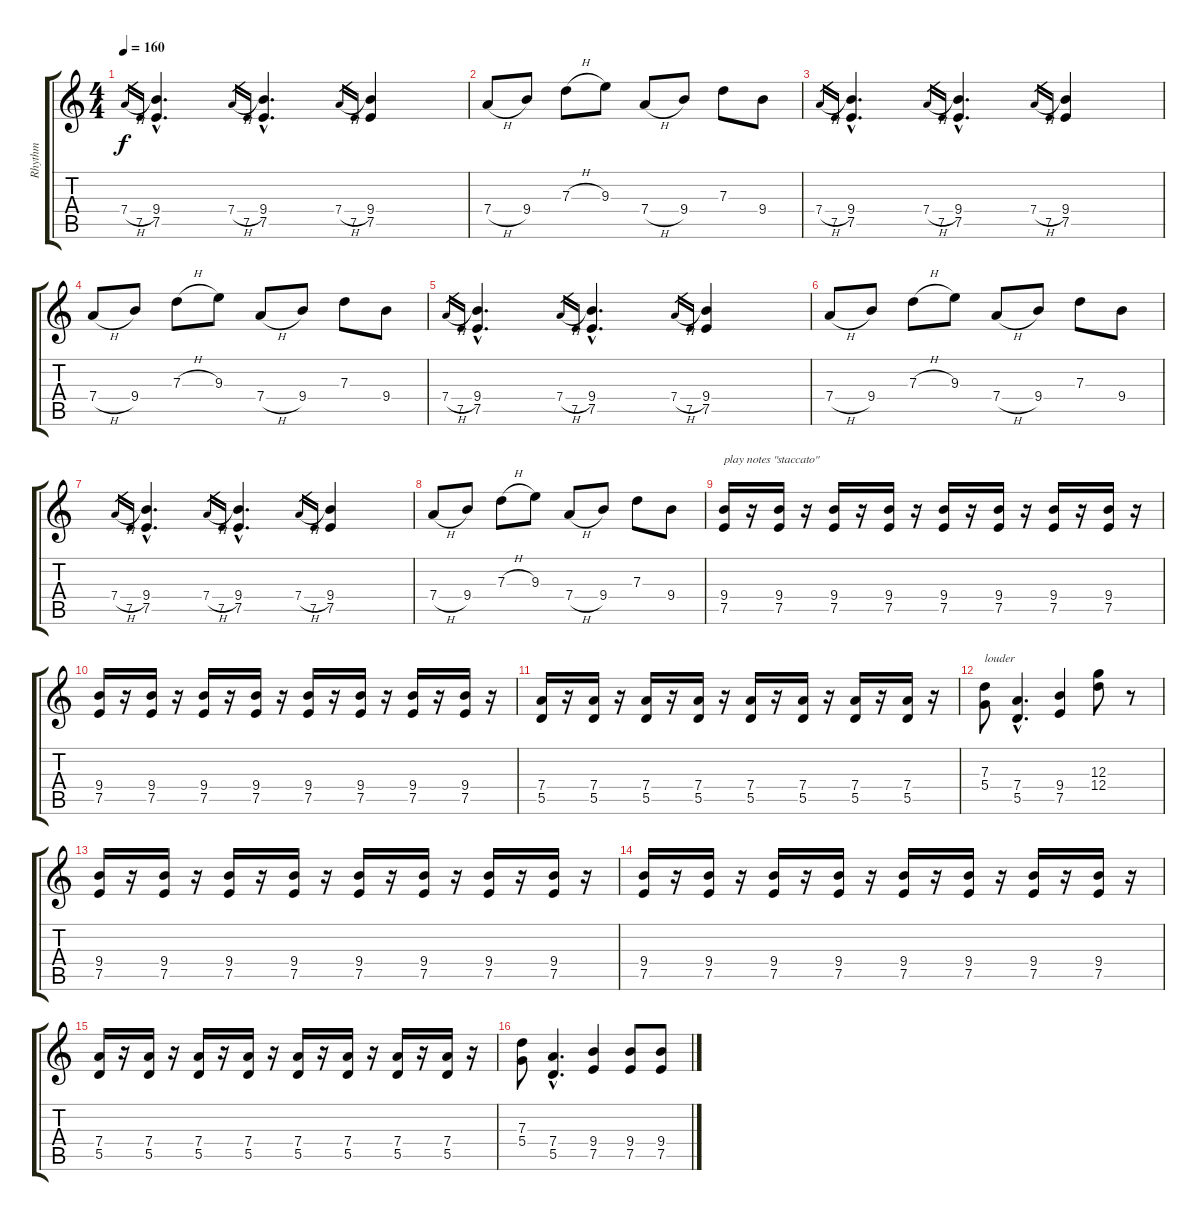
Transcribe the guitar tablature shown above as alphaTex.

\track ("Rhythm" "Rhythm") {instrument distortionguitar}
\staff {score tabs}
\tuning (E4 B3 G3 D3 A2 E2) {hide}
\ts (4 4)
\tempo 160
\clef g2
\ks c
7.4{h}.16{gr dy f instrument distortionguitar} 7.5.16{gr} (9.4{hac} 7.5{hac}).4{d} 7.4{h}.16{gr} 7.5.16{gr} (9.4{hac} 7.5{hac}).4{d} 7.4{h}.16{gr} 7.5.16{gr} (9.4 7.5).4 |
7.4{h}.8 9.4.8 7.3{h}.8 9.3.8 7.4{h}.8 9.4.8 7.3.8 9.4.8 |
7.4{h}.16{gr} 7.5.16{gr} (9.4{hac} 7.5{hac}).4{d} 7.4{h}.16{gr} 7.5.16{gr} (9.4{hac} 7.5{hac}).4{d} 7.4{h}.16{gr} 7.5.16{gr} (9.4 7.5).4 |
7.4{h}.8 9.4.8 7.3{h}.8 9.3.8 7.4{h}.8 9.4.8 7.3.8 9.4.8 |
7.4{h}.16{gr} 7.5.16{gr} (9.4{hac} 7.5{hac}).4{d} 7.4{h}.16{gr} 7.5.16{gr} (9.4{hac} 7.5{hac}).4{d} 7.4{h}.16{gr} 7.5.16{gr} (9.4 7.5).4 |
7.4{h}.8 9.4.8 7.3{h}.8 9.3.8 7.4{h}.8 9.4.8 7.3.8 9.4.8 |
7.4{h}.16{gr} 7.5.16{gr} (9.4{hac} 7.5{hac}).4{d} 7.4{h}.16{gr} 7.5.16{gr} (9.4{hac} 7.5{hac}).4{d} 7.4{h}.16{gr} 7.5.16{gr} (9.4 7.5).4 |
7.4{h}.8 9.4.8 7.3{h}.8 9.3.8 7.4{h}.8 9.4.8 7.3.8 9.4.8 |
(9.4 7.5).16{txt "play notes \"staccato\"" volume 10} r.16 (9.4 7.5).16 r.16 (9.4 7.5).16 r.16 (9.4 7.5).16 r.16 (9.4 7.5).16 r.16 (9.4 7.5).16 r.16 (9.4 7.5).16 r.16 (9.4 7.5).16 r.16 |
(9.4 7.5).16 r.16 (9.4 7.5).16 r.16 (9.4 7.5).16 r.16 (9.4 7.5).16 r.16 (9.4 7.5).16 r.16 (9.4 7.5).16 r.16 (9.4 7.5).16 r.16 (9.4 7.5).16 r.16 |
(7.4 5.5).16 r.16 (7.4 5.5).16 r.16 (7.4 5.5).16 r.16 (7.4 5.5).16 r.16 (7.4 5.5).16 r.16 (7.4 5.5).16 r.16 (7.4 5.5).16 r.16 (7.4 5.5).16 r.16 |
(7.3 5.4).8{txt "louder" volume 13} (7.4{hac} 5.5{hac}).4{d} (9.4 7.5).4 (12.3 12.4).8 r.8 |
(9.4 7.5).16{volume 10} r.16 (9.4 7.5).16 r.16 (9.4 7.5).16 r.16 (9.4 7.5).16 r.16 (9.4 7.5).16 r.16 (9.4 7.5).16 r.16 (9.4 7.5).16 r.16 (9.4 7.5).16 r.16 |
(9.4 7.5).16 r.16 (9.4 7.5).16 r.16 (9.4 7.5).16 r.16 (9.4 7.5).16 r.16 (9.4 7.5).16 r.16 (9.4 7.5).16 r.16 (9.4 7.5).16 r.16 (9.4 7.5).16 r.16 |
(7.4 5.5).16 r.16 (7.4 5.5).16 r.16 (7.4 5.5).16 r.16 (7.4 5.5).16 r.16 (7.4 5.5).16 r.16 (7.4 5.5).16 r.16 (7.4 5.5).16 r.16 (7.4 5.5).16 r.16 |
(7.3 5.4).8{volume 13} (7.4{hac} 5.5{hac}).4{d} (9.4 7.5).4 (9.4 7.5).8 (9.4 7.5).8
